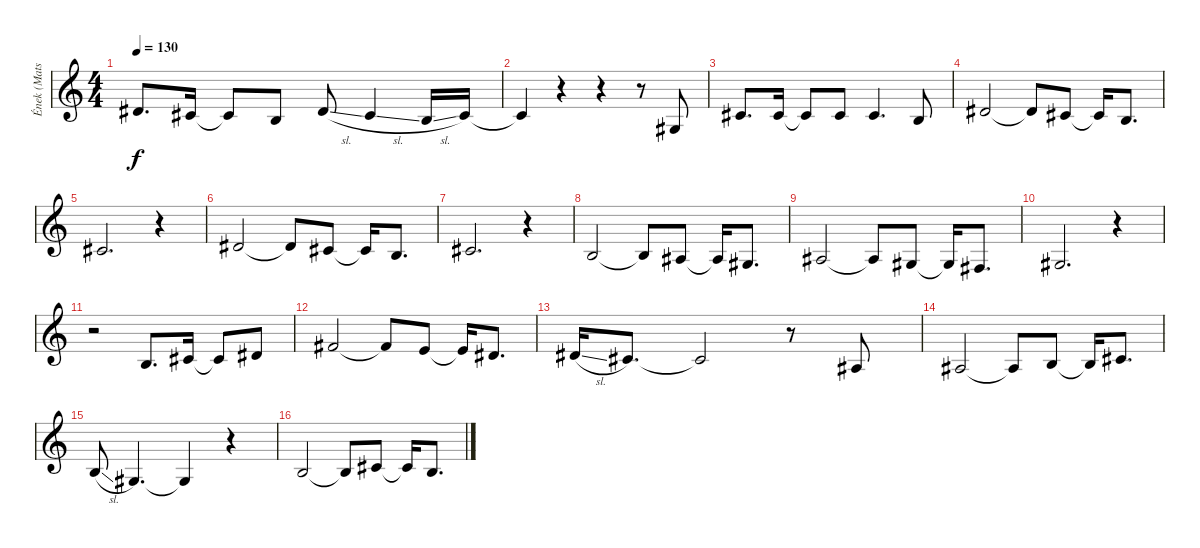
\track ("Ének (Mats Levén)" "Ének (Mats") {instrument tenorsax}
\staff {score}
\tuning (E4 B3 G3 D3 A2 E2) {hide}
\ts (4 4)
\tempo 130
\clef g2
\ks c
4.2.8{d dy f} 2.2.16 2.2{t}.8 0.2.8 4.2{sl}.8 2.2{sl}.4 0.2{sl}.16 2.2.16 |
2.2{t}.4 r.4 r.4 r.8 1.3.8 |
2.2.8{d} 2.2.16 2.2{t}.8 2.2.8 2.2.4{d} 0.2.8 |
4.2.2 4.2{t}.8 2.2.8 2.2{t}.16 0.2.8{d} |
2.2.2{d} r.4 |
4.2.2 4.2{t}.8 2.2.8 2.2{t}.16 0.2.8{d} |
2.2.2{d} r.4 |
0.2.2 0.2{t}.8 3.3.8 3.3{t}.16 1.3.8{d} |
3.3.2 3.3{t}.8 1.3.8 1.3{t}.16 4.4.8{d} |
1.3.2{d} r.4 |
r.2 0.2.8{d} 2.2.16 2.2{t}.8 4.2.8 |
2.1.2 2.1{t}.8 0.1.8 0.1{t}.16 4.2.8{d} |
4.2{sl}.16 2.2.8{d} 2.2{t}.2 r.8 3.3.8 |
3.3.2 3.3{t}.8 0.2.8 0.2{t}.16 2.2.8{d} |
4.3{sl}.8 1.3.4{d} 1.3{t}.4 r.4 |
0.2.2 0.2{t}.8 2.2.8 2.2{t}.16 0.2.8{d}
